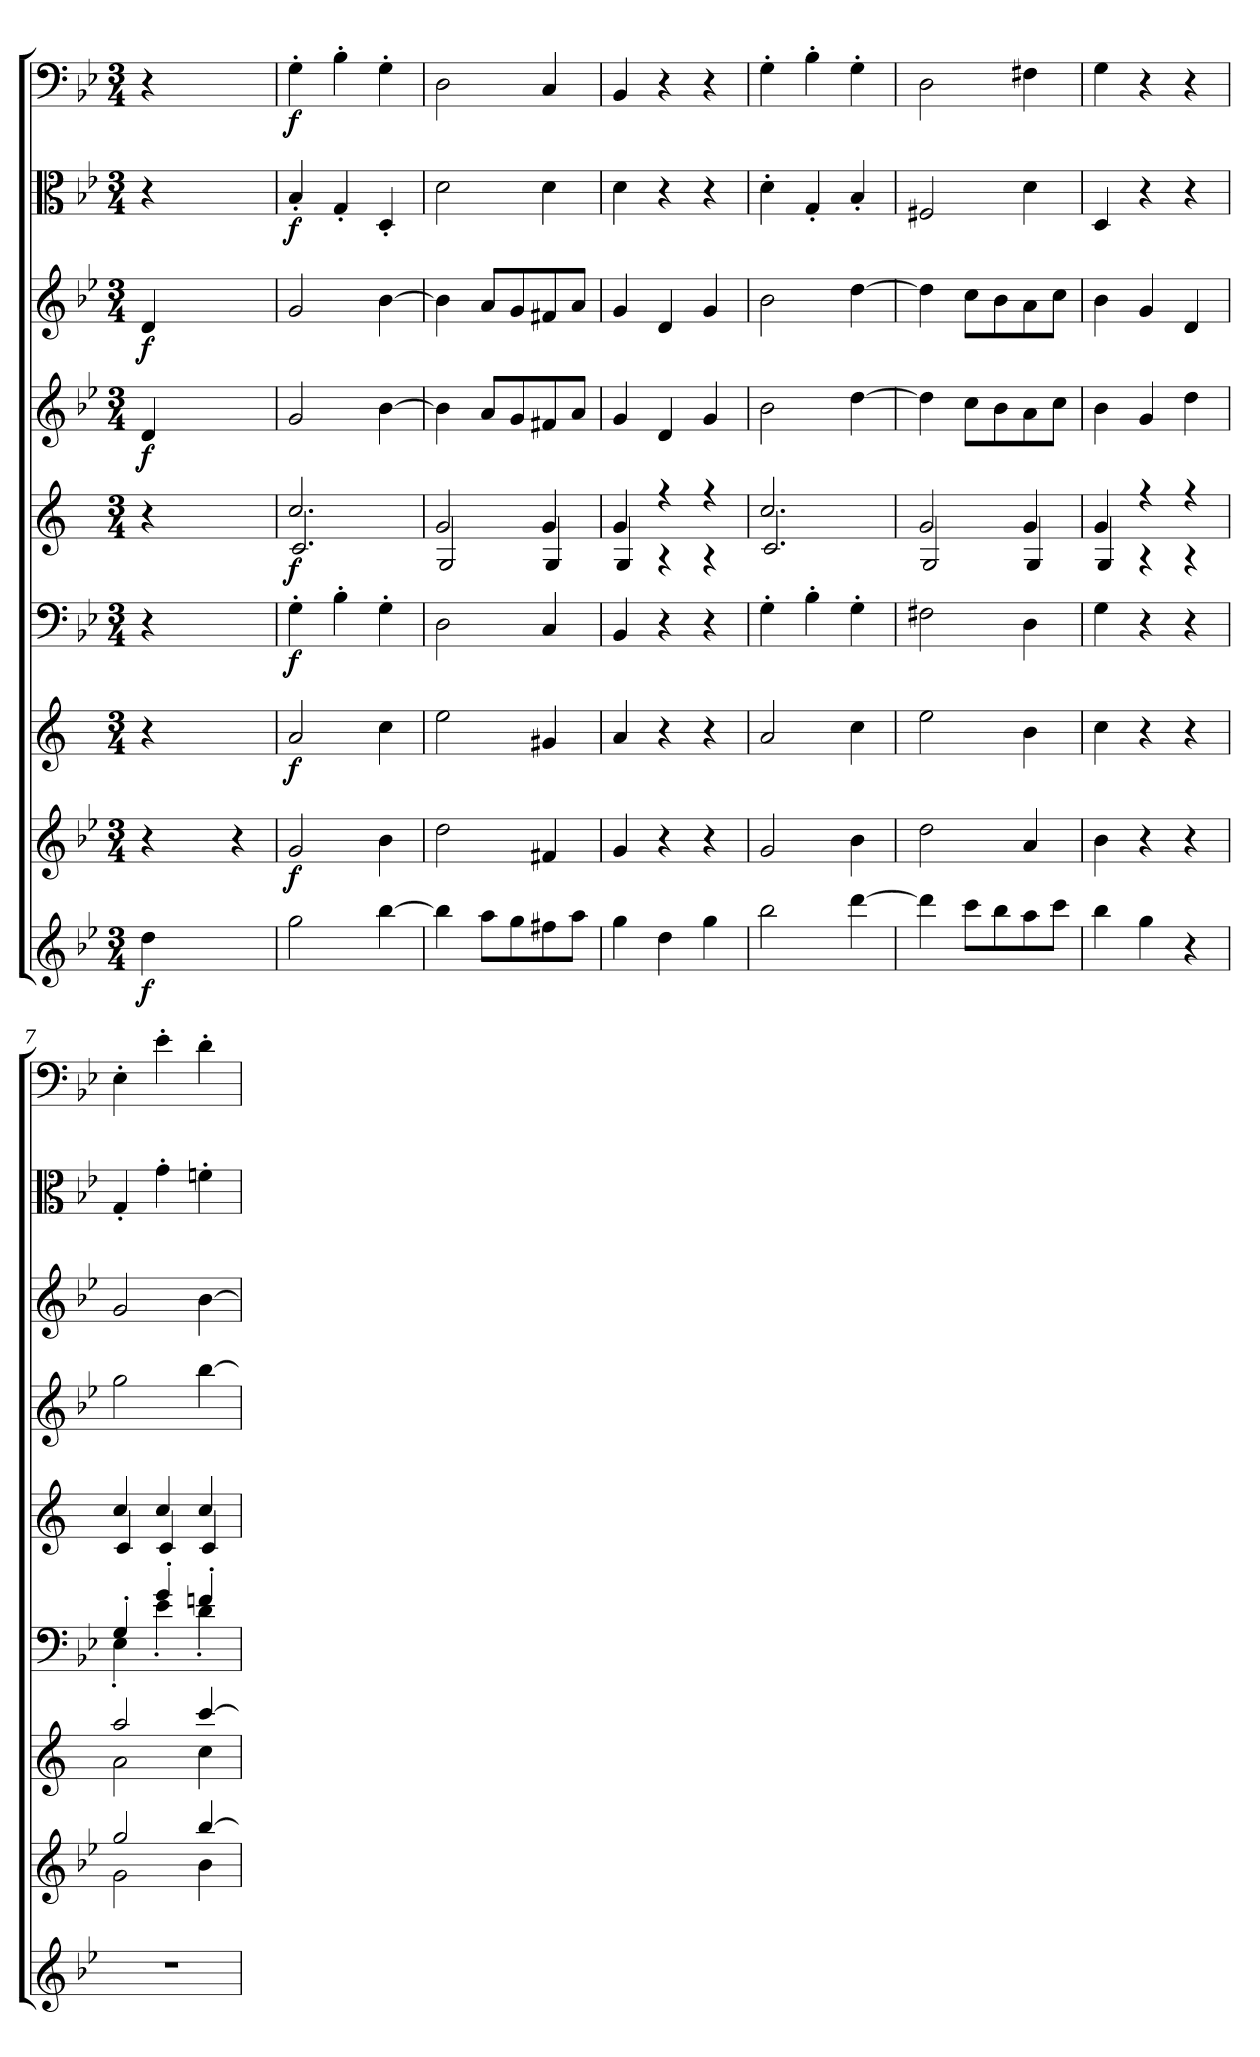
**kern	**dynam	**kern	**dynam	**kern	**dynam	**kern	**dynam	**kern	**dynam	**kern	**dynam	**kern	**dynam	**kern	**dynam	**kern	**dynam
*part9	*part9	*part8	*part8	*part7	*part7	*part6	*part6	*part5	*part5	*part4	*part4	*part3	*part3	*part2	*part2	*part1	*part1
*staff9	*staff9	*staff8	*staff8	*staff7	*staff7	*staff6	*staff6	*staff5	*staff5	*staff4	*staff4	*staff3	*staff3	*staff2	*staff2	*staff1	*staff1
*clefG2	*	*clefG2	*	*clefG2	*	*clefF4	*	*clefG2	*	*clefG2	*	*clefG2	*	*clefC3	*	*clefF4	*
*k[b-e-]	*	*k[b-e-]	*	*k[]	*	*k[b-e-]	*	*k[]	*	*k[b-e-]	*	*k[b-e-]	*	*k[b-e-]	*	*k[b-e-]	*
*g:	*	*g:	*	*	*	*g:	*	*	*	*g:	*	*g:	*	*g:	*	*g:	*
*M3/4	*	*M3/4	*	*M3/4	*	*M3/4	*	*M3/4	*	*M3/4	*	*M3/4	*	*M3/4	*	*M3/4	*
=	=	=	=	=	=	=	=	=	=	=	=	=	=	=	=	=	=
*	*	*^	*	*	*	*	*	*	*	*	*	*	*	*	*	*	*
4dd\	f	2ryy	4r	.	4r	.	4r	.	4r	.	4d/	f	4d/	f	4r	.	4r	.
2ryy	.	.	2ryy	.	2ryy	.	2ryy	.	2ryy	.	2ryy	.	2ryy	.	2ryy	.	2ryy	.
.	.	4r	.	.	.	.	.	.	.	.	.	.	.	.	.	.	.	.
*	*	*v	*v	*	*	*	*	*	*	*	*	*	*	*	*	*	*	*
=1	=1	=1	=1	=1	=1	=1	=1	=1	=1	=1	=1	=1	=1	=1	=1	=1	=1
*	*	*	*	*	*	*	*	*^	*	*	*	*	*	*	*	*	*
2gg\	.	2g/	f	2a/	f	4G'\	f	2.cc/	2.c/	f	2g/	.	2g/	.	4B-'/	f	4G'\	f
.	.	.	.	.	.	4B-'\	.	.	.	.	.	.	.	.	4G'/	.	4B-'\	.
[4bb-\	.	4b-\	.	4cc\	.	4G'\	.	.	.	.	[4b-\	.	[4b-\	.	4D'/	.	4G'\	.
=2	=2	=2	=2	=2	=2	=2	=2	=2	=2	=2	=2	=2	=2	=2	=2	=2	=2	=2
4bb-\]	.	2dd\	.	2ee\	.	2D\	.	2g/	2G/	.	4b-\]	.	4b-\]	.	2d\	.	2D\	.
8aa\L	.	.	.	.	.	.	.	.	.	.	8a/L	.	8a/L	.	.	.	.	.
8gg\	.	.	.	.	.	.	.	.	.	.	8g/	.	8g/	.	.	.	.	.
8ff#X\	.	4f#X/	.	4g#X/	.	4C/	.	4g/	4G/	.	8f#X/	.	8f#X/	.	4d\	.	4C/	.
8aa\J	.	.	.	.	.	.	.	.	.	.	8a/J	.	8a/J	.	.	.	.	.
=3	=3	=3	=3	=3	=3	=3	=3	=3	=3	=3	=3	=3	=3	=3	=3	=3	=3	=3
4gg\	.	4g/	.	4a/	.	4BB-/	.	4g/	4G/	.	4g/	.	4g/	.	4d\	.	4BB-/	.
4dd\	.	4r	.	4r	.	4r	.	4r	4r	.	4d/	.	4d/	.	4r	.	4r	.
4gg\	.	4r	.	4r	.	4r	.	4r	4r	.	4g/	.	4g/	.	4r	.	4r	.
=4	=4	=4	=4	=4	=4	=4	=4	=4	=4	=4	=4	=4	=4	=4	=4	=4	=4	=4
2bb-\	.	2g/	.	2a/	.	4G'\	.	2.cc/	2.c/	.	2b-\	.	2b-\	.	4d'\	.	4G'\	.
.	.	.	.	.	.	4B-'\	.	.	.	.	.	.	.	.	4G'/	.	4B-'\	.
[4ddd\	.	4b-\	.	4cc\	.	4G'\	.	.	.	.	[4dd\	.	[4dd\	.	4B-'/	.	4G'\	.
=5	=5	=5	=5	=5	=5	=5	=5	=5	=5	=5	=5	=5	=5	=5	=5	=5	=5	=5
4ddd\]	.	2dd\	.	2ee\	.	2F#X\	.	2g/	2G/	.	4dd\]	.	4dd\]	.	2F#X/	.	2D\	.
8ccc\L	.	.	.	.	.	.	.	.	.	.	8cc\L	.	8cc\L	.	.	.	.	.
8bb-\	.	.	.	.	.	.	.	.	.	.	8b-\	.	8b-\	.	.	.	.	.
8aa\	.	4a/	.	4b\	.	4D\	.	4g/	4G/	.	8a\	.	8a\	.	4d\	.	4F#X\	.
8ccc\J	.	.	.	.	.	.	.	.	.	.	8cc\J	.	8cc\J	.	.	.	.	.
=6	=6	=6	=6	=6	=6	=6	=6	=6	=6	=6	=6	=6	=6	=6	=6	=6	=6	=6
4bb-\	.	4b-\	.	4cc\	.	4G\	.	4g/	4G/	.	4b-\	.	4b-\	.	4D/	.	4G\	.
4gg\	.	4r	.	4r	.	4r	.	4r	4r	.	4g/	.	4g/	.	4r	.	4r	.
4r	.	4r	.	4r	.	4r	.	4r	4r	.	4dd\	.	4d/	.	4r	.	4r	.
=7	=7	=7	=7	=7	=7	=7	=7	=7	=7	=7	=7	=7	=7	=7	=7	=7	=7	=7
*	*	*^	*	*^	*	*^	*	*	*	*	*	*	*	*	*	*	*	*
2.r	.	2gg/	2g\	.	2aa/	2a\	.	4G'/	4E-'\	.	4cc/	4c/	.	2gg\	.	2g/	.	4G'/	.	4E-'\	.
.	.	.	.	.	.	.	.	4g'/	4e-'\	.	4cc/	4c/	.	.	.	.	.	4g'\	.	4e-'\	.
.	.	[4bb-/	4b-\	.	[4ccc/	4cc\	.	4fn'/	4d'\	.	4cc/	4c/	.	[4bb-\	.	[4b-\	.	4fn'\	.	4d'\	.
*	*	*v	*v	*	*	*	*	*v	*v	*	*v	*v	*	*	*	*	*	*	*	*	*
*	*	*	*	*v	*v	*	*	*	*	*	*	*	*	*	*	*	*	*
=	=	=	=	=	=	=	=	=	=	=	=	=	=	=	=	=	=
*-	*-	*-	*-	*-	*-	*-	*-	*-	*-	*-	*-	*-	*-	*-	*-	*-	*-
